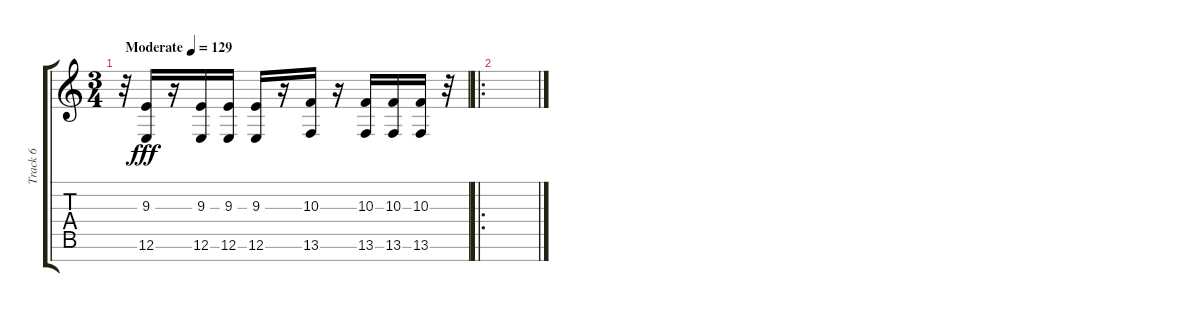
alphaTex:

\track ("Track 6" "Track 6") {instrument lead2sawtooth}
\staff {score tabs}
\tuning (E4 B3 G3 D3 A2 E2 B1) {hide}
\ts (3 4)
\tempo (129 "Moderate")
\clef g2
\ks c
r.32{dy fff instrument lead2sawtooth} (9.3 12.6).16 r.16 (9.3 12.6).16 (9.3 12.6).16 (9.3 12.6).16 r.16 (10.3 13.6).16 r.16 (10.3 13.6).16 (10.3 13.6).16 (10.3 13.6).16 r.32 |
\ro
